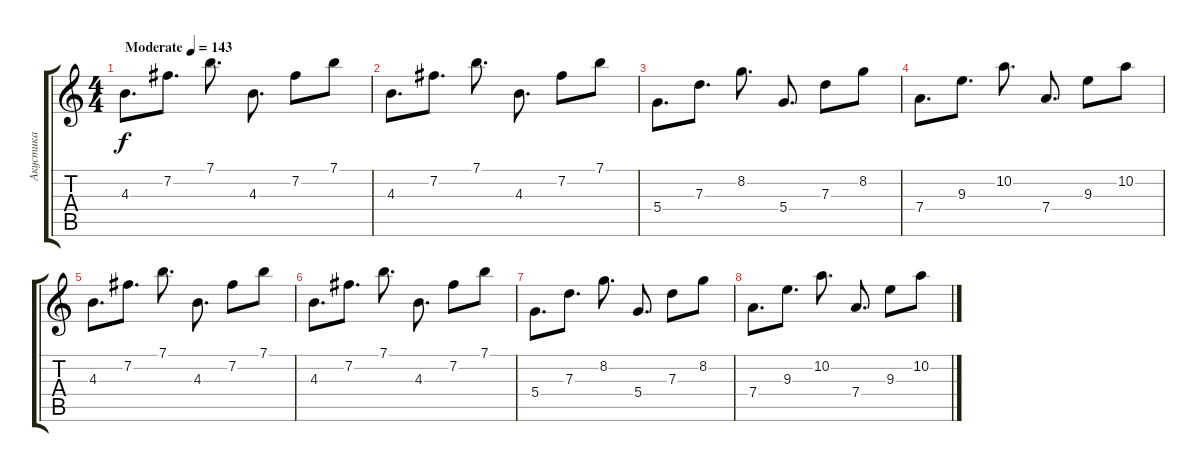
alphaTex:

\track ("Акустика" "Акустика") {instrument electricguitarclean}
\staff {score tabs}
\tuning (E4 B3 G3 D3 A2 E2) {hide}
\ts (4 4)
\tempo (143 "Moderate")
\clef g2
\ks c
4.3.8{d dy f instrument acousticguitarnylon} 7.2.8{d} 7.1.8{d} 4.3.8{d} 7.2.8 7.1.8 |
4.3.8{d instrument acousticguitarnylon} 7.2.8{d} 7.1.8{d} 4.3.8{d} 7.2.8 7.1.8 |
5.4.8{d instrument acousticguitarnylon} 7.3.8{d} 8.2.8{d} 5.4.8{d} 7.3.8 8.2.8 |
7.4.8{d instrument acousticguitarnylon} 9.3.8{d} 10.2.8{d} 7.4.8{d} 9.3.8 10.2.8 |
4.3.8{d instrument acousticguitarnylon} 7.2.8{d} 7.1.8{d} 4.3.8{d} 7.2.8 7.1.8 |
4.3.8{d instrument acousticguitarnylon} 7.2.8{d} 7.1.8{d} 4.3.8{d} 7.2.8 7.1.8 |
5.4.8{d instrument acousticguitarnylon} 7.3.8{d} 8.2.8{d} 5.4.8{d} 7.3.8 8.2.8 |
7.4.8{d instrument acousticguitarnylon} 9.3.8{d} 10.2.8{d} 7.4.8{d} 9.3.8 10.2.8
